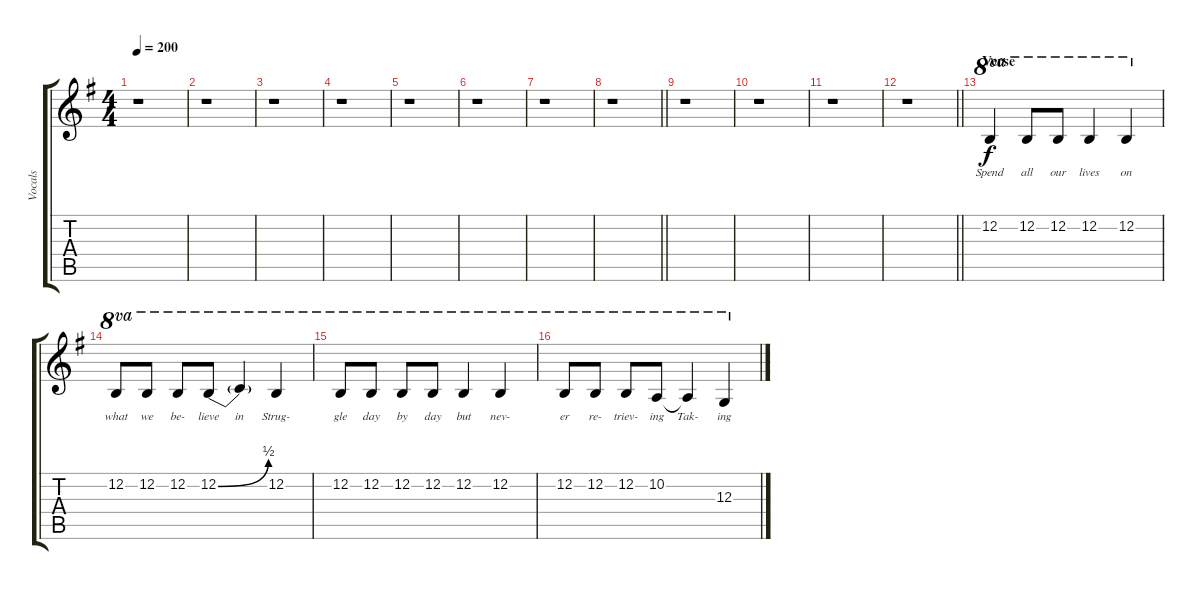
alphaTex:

\track ("Vocals" "Vocals") {instrument lead2sawtooth}
\staff {score tabs}
\tuning (E4 B3 G3 D3 A2 E2) {hide}
\ts (4 4)
\section ("" "")
\tempo 200
\clef g2
\ks g
r.1{dy f} |
r.1 |
r.1 |
r.1 |
r.1 |
r.1 |
r.1 |
\barLineRight lightlight
r.1 |
\section ("" "")
r.1 |
r.1 |
r.1 |
\barLineRight lightlight
r.1 |
\section ("" "Verse")
12.2.4{ot 8va lyrics (0 "Spend") lyrics (1 "") lyrics (2 "") lyrics (3 "") lyrics (4 "")} 12.2.8{ot 8va lyrics (0 "all") lyrics (1 "") lyrics (2 "") lyrics (3 "") lyrics (4 "")} 12.2.8{ot 8va lyrics (0 "our") lyrics (1 "") lyrics (2 "") lyrics (3 "") lyrics (4 "")} 12.2.4{ot 8va lyrics (0 "lives") lyrics (1 "") lyrics (2 "") lyrics (3 "") lyrics (4 "")} 12.2.4{ot 8va lyrics (0 "on") lyrics (1 "") lyrics (2 "") lyrics (3 "") lyrics (4 "")} |
12.2.8{ot 8va lyrics (0 "what") lyrics (1 "") lyrics (2 "") lyrics (3 "") lyrics (4 "")} 12.2.8{ot 8va lyrics (0 "we") lyrics (1 "") lyrics (2 "") lyrics (3 "") lyrics (4 "")} 12.2.8{ot 8va lyrics (0 "be-") lyrics (1 "") lyrics (2 "") lyrics (3 "") lyrics (4 "")} 12.2{be (bend 0 0 60 2)}.8{ot 8va lyrics (0 "lieve") lyrics (1 "") lyrics (2 "") lyrics (3 "") lyrics (4 "")} 12.2{t}.4{ot 8va lyrics (0 "in") lyrics (1 "") lyrics (2 "") lyrics (3 "") lyrics (4 "")} 12.2.4{ot 8va lyrics (0 "Strug-") lyrics (1 "") lyrics (2 "") lyrics (3 "") lyrics (4 "")} |
12.2.8{ot 8va lyrics (0 "gle") lyrics (1 "") lyrics (2 "") lyrics (3 "") lyrics (4 "")} 12.2.8{ot 8va lyrics (0 "day") lyrics (1 "") lyrics (2 "") lyrics (3 "") lyrics (4 "")} 12.2.8{ot 8va lyrics (0 "by") lyrics (1 "") lyrics (2 "") lyrics (3 "") lyrics (4 "")} 12.2.8{ot 8va lyrics (0 "day") lyrics (1 "") lyrics (2 "") lyrics (3 "") lyrics (4 "")} 12.2.4{ot 8va lyrics (0 "but") lyrics (1 "") lyrics (2 "") lyrics (3 "") lyrics (4 "")} 12.2.4{ot 8va lyrics (0 "nev-") lyrics (1 "") lyrics (2 "") lyrics (3 "") lyrics (4 "")} |
12.2.8{ot 8va lyrics (0 "er") lyrics (1 "") lyrics (2 "") lyrics (3 "") lyrics (4 "")} 12.2.8{ot 8va lyrics (0 "re-") lyrics (1 "") lyrics (2 "") lyrics (3 "") lyrics (4 "")} 12.2.8{ot 8va lyrics (0 "triev-") lyrics (1 "") lyrics (2 "") lyrics (3 "") lyrics (4 "")} 10.2.8{ot 8va lyrics (0 "ing") lyrics (1 "") lyrics (2 "") lyrics (3 "") lyrics (4 "")} 10.2{t}.4{ot 8va lyrics (0 "Tak-") lyrics (1 "") lyrics (2 "") lyrics (3 "") lyrics (4 "")} 12.3.4{ot 8va lyrics (0 "ing") lyrics (1 "") lyrics (2 "") lyrics (3 "") lyrics (4 "")}
